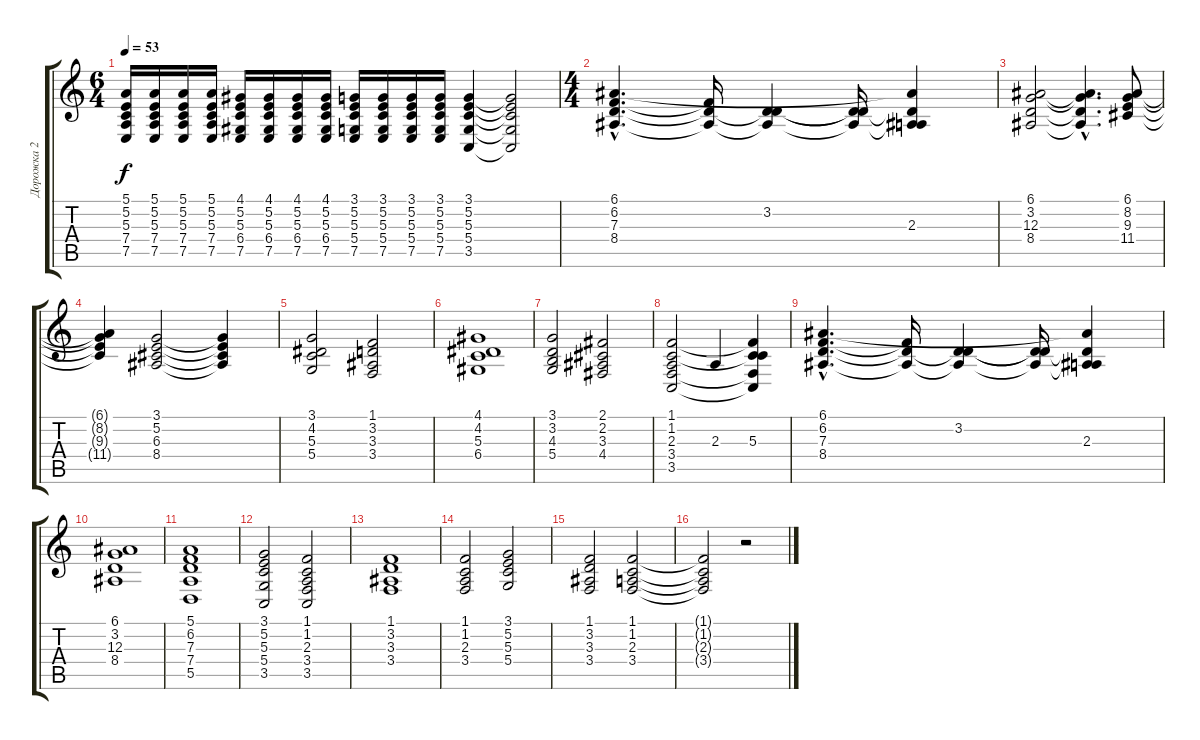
\track ("Дорожка 2" "Дорожка 2") {instrument drawbarorgan}
\staff {score tabs}
\tuning (E4 B3 G3 D3 A2 E2) {hide}
\ts (6 4)
\tempo 53
\clef g2
\ks c
(5.1 5.2 5.3 7.4 7.5).16{dy f} (5.1 5.2 5.3 7.4 7.5).16 (5.1 5.2 5.3 7.4 7.5).16 (5.1 5.2 5.3 7.4 7.5).16 (4.1 5.2 5.3 6.4 7.5).16 (4.1 5.2 5.3 6.4 7.5).16 (4.1 5.2 5.3 6.4 7.5).16 (4.1 5.2 5.3 6.4 7.5).16 (3.1 5.2 5.3 5.4 7.5).16 (3.1 5.2 5.3 5.4 7.5).16 (3.1 5.2 5.3 5.4 7.5).16 (3.1 5.2 5.3 5.4 7.5).16 (3.1 5.2 5.3 5.4 3.5).4 (3.1{t} 5.2{t} 5.3{t} 5.4{t} 3.5{t}).2 |
\ts (4 4)
(6.1{hac} 6.2{hac} 7.3{hac} 8.4{hac}).4{d volume 3} (6.2{t} 7.3{t} 8.4{t}).16 (3.2 7.3{t} 8.4{t}).4 (3.2{t} 7.3{t} 8.4{t}).16 (6.1{t} 3.2{t} 2.3 8.4{t}).4 |
(6.1 3.2 12.3 8.4).2 (6.1{hac t} 3.2{hac t} 12.3{hac t} 8.4{hac t}).4{d} (6.1 8.2 9.3 11.4).8 |
(6.1{t} 8.2{t} 9.3{t} 11.4{t}).4 (3.1 5.2 6.3 8.4).2 (3.1{t} 5.2{t} 6.3{t} 8.4{t}).4 |
(3.1 4.2 5.3 5.4).2 (1.1 3.2 3.3 3.4).2 |
(4.1 4.2 5.3 6.4).1 |
(3.1 3.2 4.3 5.4).2 (2.1 2.2 3.3 4.4).2 |
(1.1 1.2 2.3 3.4 3.5).2 2.3.4 (1.1{t} 1.2{t} 5.3 3.4{t} 3.5{t}).4 |
(6.1{hac} 6.2{hac} 7.3{hac} 8.4{hac}).4{d} (6.2{t} 7.3{t} 8.4{t}).16 (3.2 7.3{t} 8.4{t}).4 (3.2{t} 7.3{t} 8.4{t}).16 (6.1{t} 3.2{t} 2.3 8.4{t}).4 |
(6.1 3.2 12.3 8.4).1 |
(5.1 6.2 7.3 7.4 5.5).1 |
(3.1 5.2 5.3 5.4 3.5).2 (1.1 1.2 2.3 3.4 3.5).2 |
(1.1 3.2 3.3 3.4).1 |
(1.1 1.2 2.3 3.4).2 (3.1 5.2 5.3 5.4).2 |
(1.1 3.2 3.3 3.4).2 (1.1 1.2 2.3 3.4).2 |
(1.1{t} 1.2{t} 2.3{t} 3.4{t}).2 r.2
